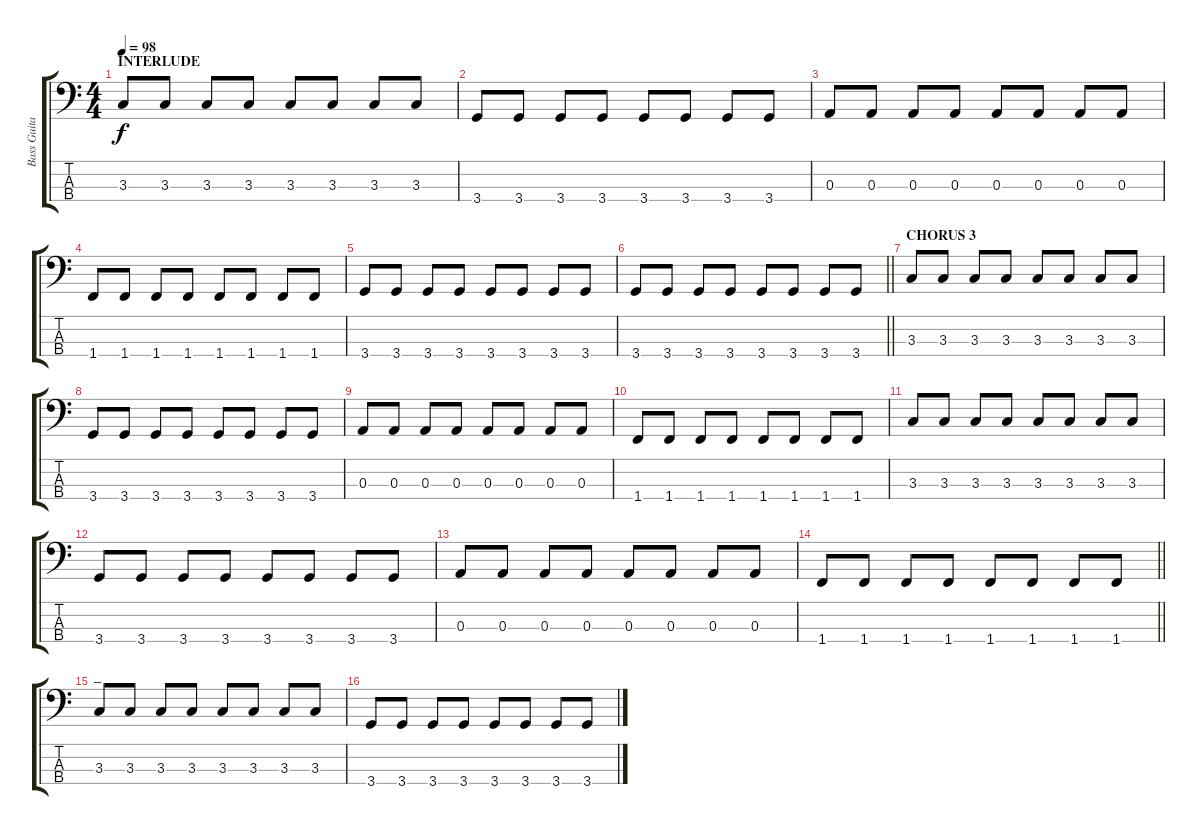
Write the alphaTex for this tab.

\track ("Bass Guitar" "Bass Guita") {instrument electricbassfinger}
\staff {score tabs}
\tuning (G2 D2 A1 E1) {hide}
\ts (4 4)
\section ("" "INTERLUDE")
\tempo 98
\clef f4
\ks c
3.3.8{dy f} 3.3.8 3.3.8 3.3.8 3.3.8 3.3.8 3.3.8 3.3.8 |
3.4.8 3.4.8 3.4.8 3.4.8 3.4.8 3.4.8 3.4.8 3.4.8 |
0.3.8 0.3.8 0.3.8 0.3.8 0.3.8 0.3.8 0.3.8 0.3.8 |
1.4.8 1.4.8 1.4.8 1.4.8 1.4.8 1.4.8 1.4.8 1.4.8 |
3.4.8 3.4.8 3.4.8 3.4.8 3.4.8 3.4.8 3.4.8 3.4.8 |
\barLineRight lightlight
3.4.8 3.4.8 3.4.8 3.4.8 3.4.8 3.4.8 3.4.8 3.4.8 |
\section ("" "CHORUS 3")
3.3.8 3.3.8 3.3.8 3.3.8 3.3.8 3.3.8 3.3.8 3.3.8 |
3.4.8 3.4.8 3.4.8 3.4.8 3.4.8 3.4.8 3.4.8 3.4.8 |
0.3.8 0.3.8 0.3.8 0.3.8 0.3.8 0.3.8 0.3.8 0.3.8 |
1.4.8 1.4.8 1.4.8 1.4.8 1.4.8 1.4.8 1.4.8 1.4.8 |
3.3.8 3.3.8 3.3.8 3.3.8 3.3.8 3.3.8 3.3.8 3.3.8 |
3.4.8 3.4.8 3.4.8 3.4.8 3.4.8 3.4.8 3.4.8 3.4.8 |
0.3.8 0.3.8 0.3.8 0.3.8 0.3.8 0.3.8 0.3.8 0.3.8 |
\barLineRight lightlight
1.4.8 1.4.8 1.4.8 1.4.8 1.4.8 1.4.8 1.4.8 1.4.8 |
\section ("" "_")
3.3.8 3.3.8 3.3.8 3.3.8 3.3.8 3.3.8 3.3.8 3.3.8 |
3.4.8 3.4.8 3.4.8 3.4.8 3.4.8 3.4.8 3.4.8 3.4.8
